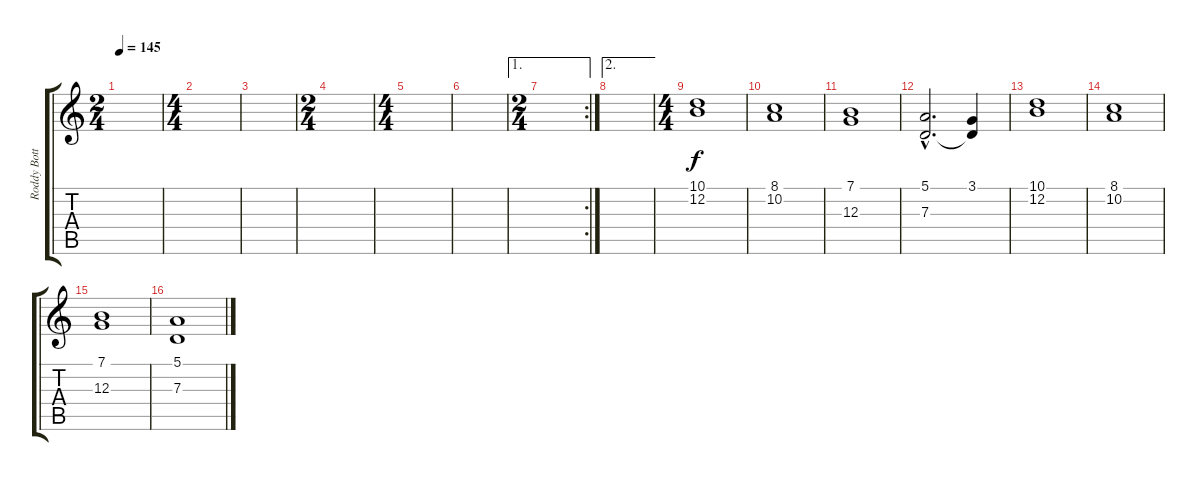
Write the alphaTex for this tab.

\track ("Roddy Bottum" "Roddy Bott") {instrument synthstrings2}
\staff {score tabs}
\tuning (E4 B3 G3 D3 A2 E2) {hide}
\ts (2 4)
\tempo 145
\clef g2
\ks c
|
\ts (4 4)
|
|
\ts (2 4)
|
\ts (4 4)
|
|
\ae 1
\rc 2
\ts (2 4)
|
\ae 2
|
\ts (4 4)
(10.1 12.2).1 |
(8.1 10.2).1 |
(7.1 12.3).1 |
(5.1{hac} 7.3{hac}).2{d} (3.1 7.3{t}).4 |
(10.1 12.2).1 |
(8.1 10.2).1 |
(7.1 12.3).1 |
(5.1 7.3).1
